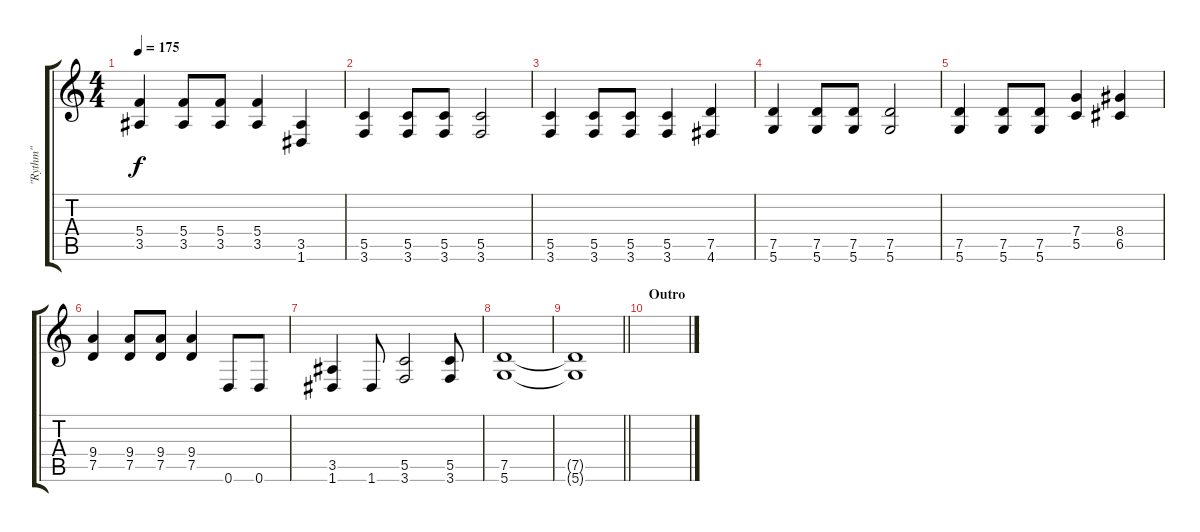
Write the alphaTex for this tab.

\track ("\"Rythm\"" "\"Rythm\"") {instrument distortionguitar}
\staff {score tabs}
\tuning (D4 A3 F3 C3 G2 D2) {hide}
\ts (4 4)
\tempo 175
\clef g2
\ks c
(5.4 3.5).4{dy f} (5.4 3.5).8 (5.4 3.5).8 (5.4 3.5).4 (3.5 1.6).4 |
(5.5 3.6).4 (5.5 3.6).8 (5.5 3.6).8 (5.5 3.6).2 |
(5.5 3.6).4 (5.5 3.6).8 (5.5 3.6).8 (5.5 3.6).4 (7.5 4.6).4 |
(7.5 5.6).4 (7.5 5.6).8 (7.5 5.6).8 (7.5 5.6).2 |
(7.5 5.6).4 (7.5 5.6).8 (7.5 5.6).8 (7.4 5.5).4 (8.4 6.5).4 |
(9.4 7.5).4 (9.4 7.5).8 (9.4 7.5).8 (9.4 7.5).4 0.6.8 0.6.8 |
(3.5 1.6).4 1.6.8 (5.5 3.6).2 (5.5 3.6).8 |
(7.5 5.6).1 |
\barLineRight lightlight
(7.5{t} 5.6{t}).1 |
\section ("" "Outro")
